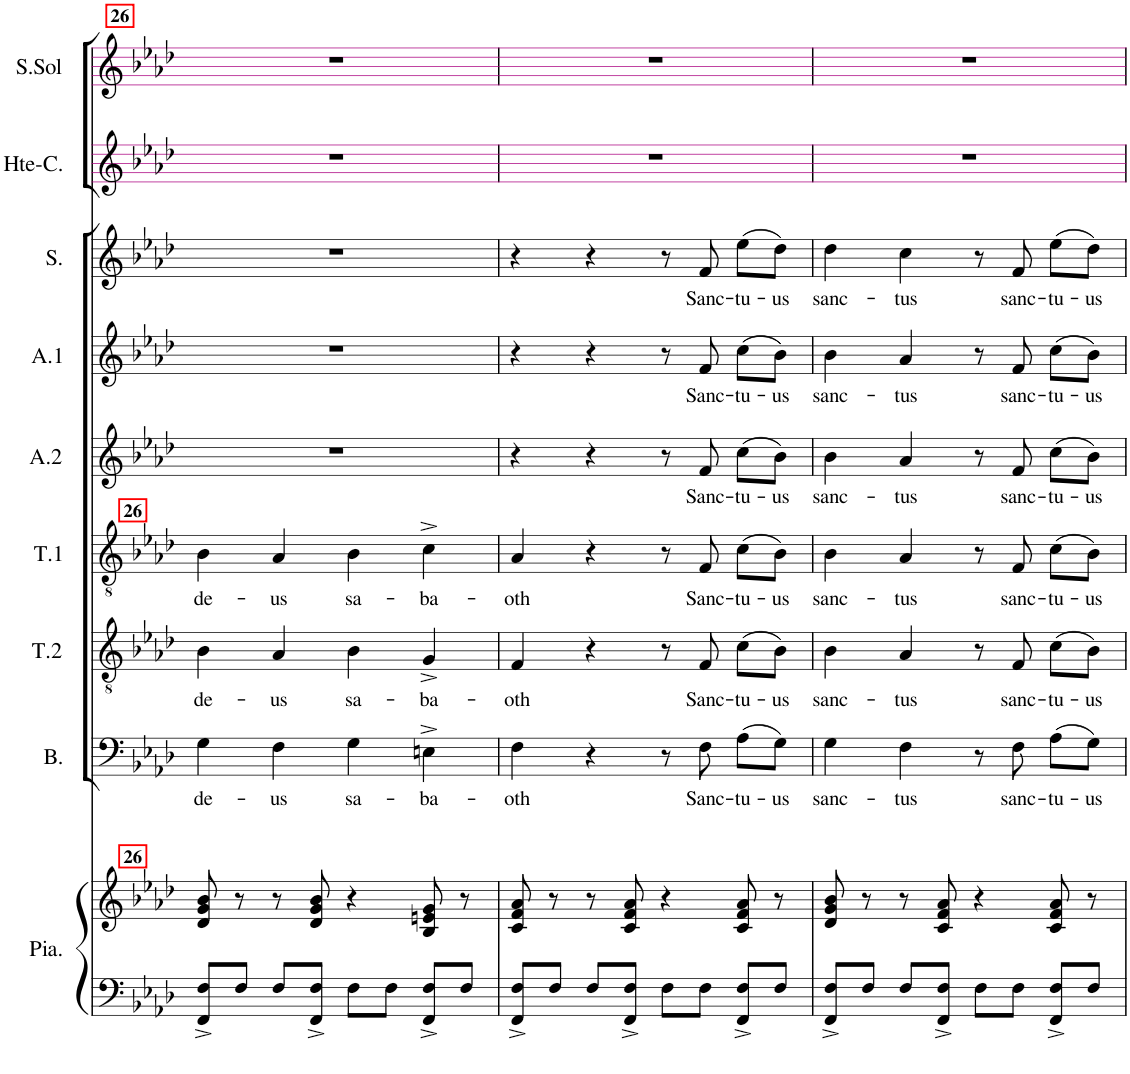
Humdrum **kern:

**kern	**kern	**kern	**text	**kern	**text	**kern	**text	**kern	**text	**kern	**text	**kern	**text	**kern	**kern
*part9	*part9	*part8	*part8	*part7	*part7	*part6	*part6	*part5	*part5	*part4	*part4	*part3	*part3	*part2	*part1
*staff10	*staff9	*staff8	*staff8	*staff7	*staff7	*staff6	*staff6	*staff5	*staff5	*staff4	*staff4	*staff3	*staff3	*staff2	*staff1
*I"Piano	*	*I"Basse	*	*I"Ténor 2	*	*I"Ténor 1	*	*I"Alto 2	*	*I"Alto 1	*	*I"Soprano	*	*I"Hte-Contre	*I"Soprane Sol
*I'Pia.	*	*I'B.	*	*I'T.2	*	*I'T.1	*	*I'A.2	*	*I'A.1	*	*I'S.	*	*I'Hte-C.	*I'S.Sol
!!LO:PB:g=z
*clefF4	*clefG2	*clefF4	*	*clefGv2	*	*clefGv2	*	*clefG2	*	*clefG2	*	*clefG2	*	*clefG2	*clefG2
*k[b-e-a-d-]	*k[b-e-a-d-]	*k[b-e-a-d-]	*	*k[b-e-a-d-]	*	*k[b-e-a-d-]	*	*k[b-e-a-d-]	*	*k[b-e-a-d-]	*	*k[b-e-a-d-]	*	*k[b-e-a-d-]	*k[b-e-a-d-]
*M4/4	*M4/4	*M4/4	*	*M4/4	*	*M4/4	*	*M4/4	*	*M4/4	*	*M4/4	*	*M4/4	*M4/4
=26	=26	=26	=26	=26	=26	=26	=26	=26	=26	=26	=26	=26	=26	=26	=26
!	!	!	!	!	!	!LO:TX:a:B:t=26	!	!	!	!	!	!	!	!	!
!	!LO:TX:a:B:t=26	!	!	!	!	!	!	!	!	!	!	!	!	!	!
!	!	!	!LO:LY:b	!	!LO:LY:b	!	!LO:LY:b	!	!	!	!	!	!	!	!
8FF/^ 8F/^L	8d-/ 8g/ 8b-/	4G\	de-	4B-\	de-	4B-\	de-	1r	.	1r	.	1r	.	1r	1r
8F/J	8r	.	.	.	.	.	.	.	.	.	.	.	.	.	.
!	!	!	!LO:LY:b	!	!LO:LY:b	!	!LO:LY:b	!	!	!	!	!	!	!	!
8F/L	8r	4F\	-us	4A-/	-us	4A-/	-us	.	.	.	.	.	.	.	.
8FF/^ 8F/^J	8d-/ 8g/ 8b-/	.	.	.	.	.	.	.	.	.	.	.	.	.	.
!	!	!	!LO:LY:b	!	!LO:LY:b	!	!LO:LY:b	!	!	!	!	!	!	!	!
8F\L	4r	4G\	sa-	4B-\	sa-	4B-\	sa-	.	.	.	.	.	.	.	.
8F\J	.	.	.	.	.	.	.	.	.	.	.	.	.	.	.
!	!	!	!LO:LY:b	!	!LO:LY:b	!	!LO:LY:b	!	!	!	!	!	!	!	!
8FF/^ 8F/^L	8B-/ 8en/ 8g/	4En^\	-ba-	4G^/	-ba-	4c^\	-ba-	.	.	.	.	.	.	.	.
8F/J	8r	.	.	.	.	.	.	.	.	.	.	.	.	.	.
=27	=27	=27	=27	=27	=27	=27	=27	=27	=27	=27	=27	=27	=27	=27	=27
!	!	!	!LO:LY:b	!	!LO:LY:b	!	!LO:LY:b	!	!	!	!	!	!	!	!
8FF/^ 8F/^L	8c/ 8f/ 8a-/	4F\	oth	4F/	oth	4A-/	oth	4r	.	4r	.	4r	.	1r	1r
8F/J	8r	.	.	.	.	.	.	.	.	.	.	.	.	.	.
8F/L	8r	4r	.	4r	.	4r	.	4r	.	4r	.	4r	.	.	.
8FF/^ 8F/^J	8c/ 8f/ 8a-/	.	.	.	.	.	.	.	.	.	.	.	.	.	.
8F\L	4r	8r	.	8r	.	8r	.	8r	.	8r	.	8r	.	.	.
!	!	!	!LO:LY:b	!	!LO:LY:b	!	!LO:LY:b	!	!LO:LY:b	!	!LO:LY:b	!	!LO:LY:b	!	!
8F\J	.	8F\	Sanc-	8F/	Sanc-	8F/	Sanc-	8f/	Sanc-	8f/	Sanc-	8f/	Sanc-	.	.
!	!	!	!LO:LY:b	!	!LO:LY:b	!	!LO:LY:b	!	!LO:LY:b	!	!LO:LY:b	!	!LO:LY:b	!	!
8FF/^ 8F/^L	8c/ 8f/ 8a-/	(8A-\L	-tu-	(8c\L	-tu-	(8c\L	-tu-	(8cc\L	-tu-	(8cc\L	-tu-	(8ee-\L	-tu-	.	.
!	!	!	!LO:LY:b	!	!LO:LY:b	!	!LO:LY:b	!	!LO:LY:b	!	!LO:LY:b	!	!LO:LY:b	!	!
8F/J	8r	8G\J)	-us	8B-\J)	-us	8B-\J)	-us	8b-\J)	-us	8b-\J)	-us	8dd-\J)	-us	.	.
=28	=28	=28	=28	=28	=28	=28	=28	=28	=28	=28	=28	=28	=28	=28	=28
!	!	!	!LO:LY:b	!	!LO:LY:b	!	!LO:LY:b	!	!LO:LY:b	!	!LO:LY:b	!	!LO:LY:b	!	!
8FF/^ 8F/^L	8d-/ 8g/ 8b-/	4G\	sanc-	4B-\	sanc-	4B-\	sanc-	4b-\	sanc-	4b-\	sanc-	4dd-\	sanc-	1r	1r
8F/J	8r	.	.	.	.	.	.	.	.	.	.	.	.	.	.
!	!	!	!LO:LY:b	!	!LO:LY:b	!	!LO:LY:b	!	!LO:LY:b	!	!LO:LY:b	!	!LO:LY:b	!	!
8F/L	8r	4F\	-tus	4A-/	-tus	4A-/	-tus	4a-/	-tus	4a-/	-tus	4cc\	-tus	.	.
8FF/^ 8F/^J	8c/ 8f/ 8a-/	.	.	.	.	.	.	.	.	.	.	.	.	.	.
8F\L	4r	8r	.	8r	.	8r	.	8r	.	8r	.	8r	.	.	.
!	!	!	!LO:LY:b	!	!LO:LY:b	!	!LO:LY:b	!	!LO:LY:b	!	!LO:LY:b	!	!LO:LY:b	!	!
8F\J	.	8F\	sanc-	8F/	sanc-	8F/	sanc-	8f/	sanc-	8f/	sanc-	8f/	sanc-	.	.
!	!	!	!LO:LY:b	!	!LO:LY:b	!	!LO:LY:b	!	!LO:LY:b	!	!LO:LY:b	!	!LO:LY:b	!	!
8FF/^ 8F/^L	8c/ 8f/ 8a-/	(8A-\L	-tu-	(8c\L	-tu-	(8c\L	-tu-	(8cc\L	-tu-	(8cc\L	-tu-	(8ee-\L	-tu-	.	.
!	!	!	!LO:LY:b	!	!LO:LY:b	!	!LO:LY:b	!	!LO:LY:b	!	!LO:LY:b	!	!LO:LY:b	!	!
8F/J	8r	8G\J)	-us	8B-\J)	-us	8B-\J)	-us	8b-\J)	-us	8b-\J)	-us	8dd-\J)	-us	.	.
=	=	=	=	=	=	=	=	=	=	=	=	=	=	=	=
*-	*-	*-	*-	*-	*-	*-	*-	*-	*-	*-	*-	*-	*-	*-	*-
